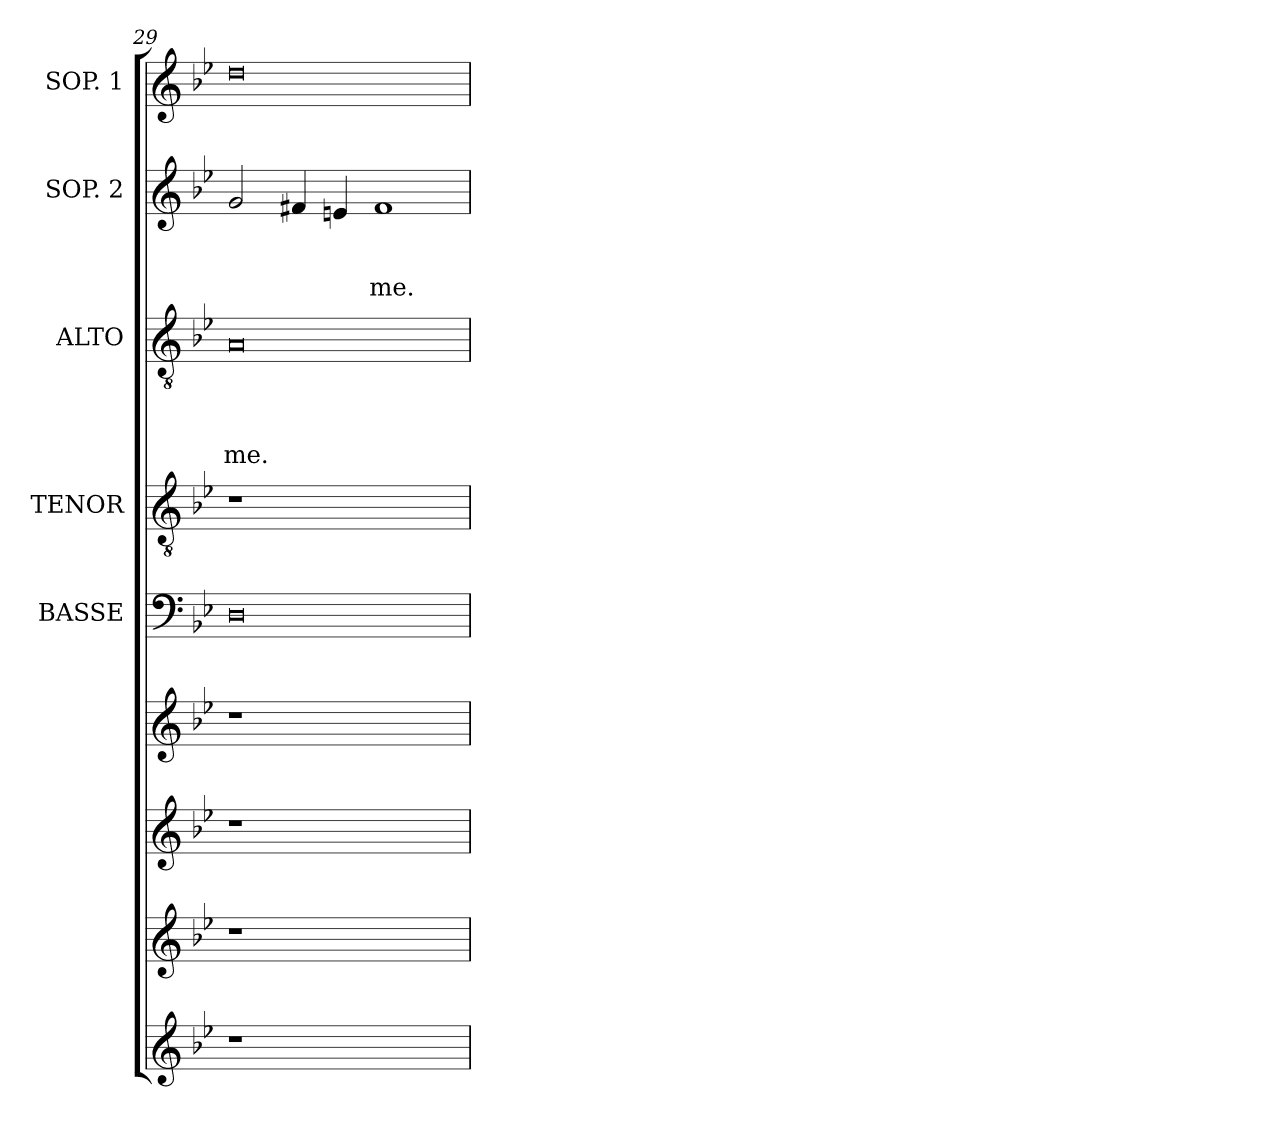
**kern	**kern	**kern	**kern	**kern	**text	**kern	**kern	**text	**text	**text	**text	**kern	**text	**text	**text	**kern	**text
*part9	*part8	*part7	*part6	*part5	*part5	*part4	*part3	*part3	*part3	*part3	*part3	*part2	*part2	*part2	*part2	*part1	*part1
*staff9	*staff8	*staff7	*staff6	*staff5	*staff5	*staff4	*staff3	*staff3	*staff3	*staff3	*staff3	*staff2	*staff2	*staff2	*staff2	*staff1	*staff1
*	*	*	*	*I"BASSE	*	*I"TENOR	*I"ALTO	*	*	*	*	*I"SOP. 2	*	*	*	*I"SOP. 1	*
*	*	*	*	*I'BAS.	*	*I'TEN.	*I'ALT.	*	*	*	*	*I'SOP. 2	*	*	*	*I'SOP. 1	*
*clefG2	*clefG2	*clefG2	*clefG2	*clefF4	*	*clefGv2	*clefGv2	*	*	*	*	*clefG2	*	*	*	*clefG2	*
*k[b-e-]	*k[b-e-]	*k[b-e-]	*k[b-e-]	*k[b-e-]	*	*k[b-e-]	*k[b-e-]	*	*	*	*	*k[b-e-]	*	*	*	*k[b-e-]	*
*B-:	*B-:	*B-:	*B-:	*B-:	*	*B-:	*B-:	*	*	*	*	*B-:	*	*	*	*B-:	*
=29	=29	=29	=29	=29	=29	=29	=29	=29	=29	=29	=29	=29	=29	=29	=29	=29	=29
!	!	!	!	!	!	!	!	!	!	!	!LO:LY:b	!	!	!	!	!	!
1r	1r	1r	1r	0D	.	1r	0A	.	.	.	me.	2g/	.	.	.	0dd	.
.	.	.	.	.	.	.	.	.	.	.	.	4f#X/	.	.	.	.	.
.	.	.	.	.	.	.	.	.	.	.	.	4en/	.	.	.	.	.
!	!	!	!	!	!	!	!	!	!	!	!	!	!	!	!LO:LY:b	!	!
1ryy	1ryy	1ryy	1ryy	.	.	1ryy	.	.	.	.	.	1f#	.	.	me.	.	.
=	=	=	=	=	=	=	=	=	=	=	=	=	=	=	=	=	=
*-	*-	*-	*-	*-	*-	*-	*-	*-	*-	*-	*-	*-	*-	*-	*-	*-	*-
